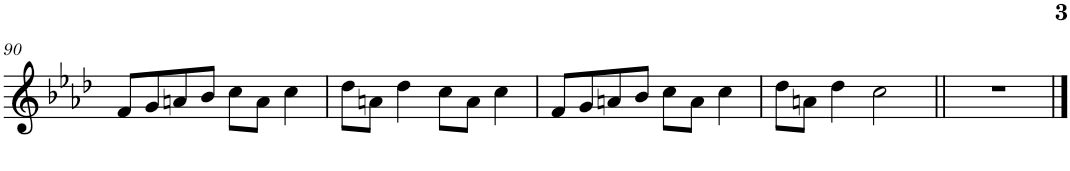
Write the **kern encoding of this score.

**kern
*part1
*staff1
*I"Piano
*I'Pno.
!!LO:PB:g=z
*clefG2
*k[b-e-a-d-]
*M4/4
=90
8f/L
8g/
8an/
8b-/J
8cc\L
8a\J
4cc\
=91
8dd-\L
8an\J
4dd-\
8cc\L
8a\J
4cc\
=92
8f/L
8g/
8an/
8b-/J
8cc\L
8a\J
4cc\
=93
8dd-\L
8an\J
4dd-\
2cc\
=94||
1r
==
*-
